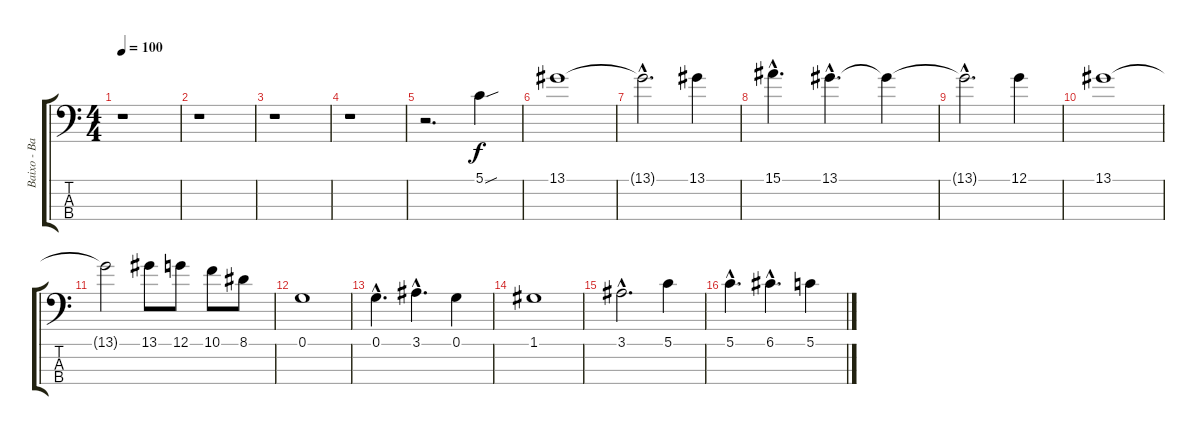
\track ("Baixo - Bass" "Baixo - Ba") {instrument electricbassfinger}
\staff {score tabs}
\tuning (G2 D2 A1 E1) {hide}
\ts (4 4)
\tempo 100
\clef f4
\ks c
r.1{dy f instrument electricbassfinger} |
r.1 |
r.1 |
r.1 |
r.2{d} 5.1{sou}.4 |
13.1.1 |
13.1{hac t}.2{d} 13.1.4 |
15.1{hac}.4{d} 13.1{hac}.4{d} 13.1{t}.4 |
13.1{hac t}.2{d} 12.1.4 |
13.1.1 |
13.1{t}.2 13.1.8 12.1.8 10.1.8 8.1.8 |
0.1.1 |
0.1{hac}.4{d} 3.1{hac}.4{d} 0.1.4 |
1.1.1 |
3.1{hac}.2{d} 5.1.4 |
5.1{hac}.4{d} 6.1{hac}.4{d} 5.1.4
